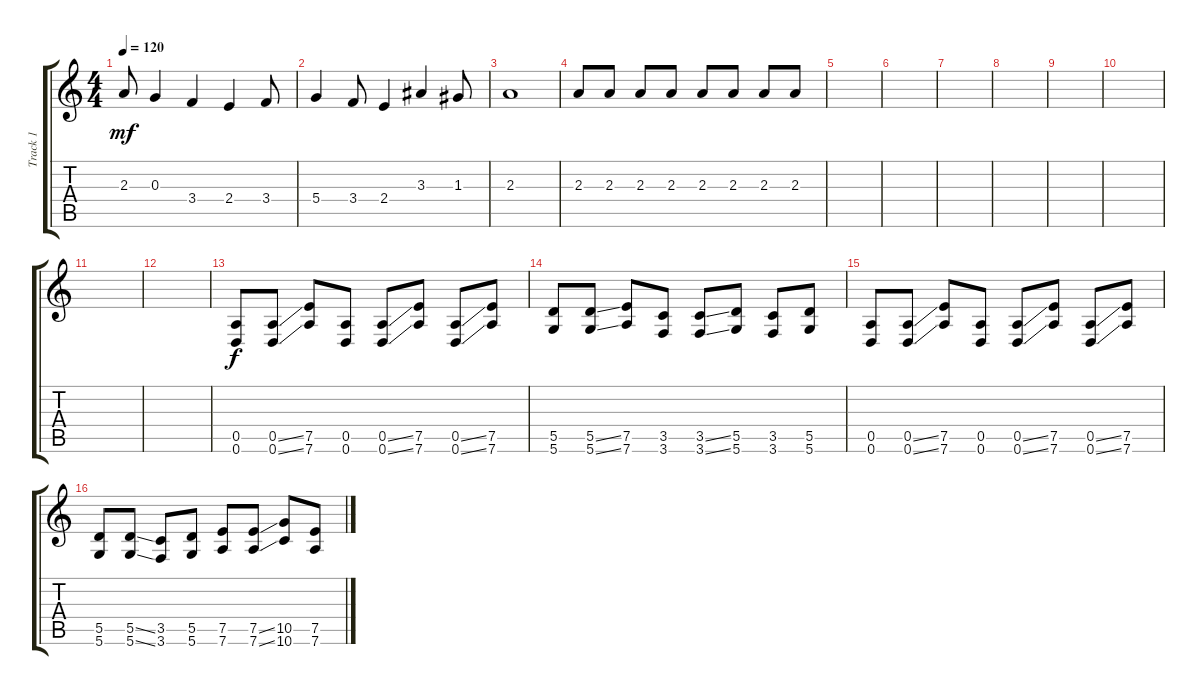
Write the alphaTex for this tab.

\track ("Track 1" "Track 1") {instrument distortionguitar}
\staff {score tabs}
\tuning (E4 B3 G3 D3 A2 D2) {hide}
\ts (4 4)
\tempo 120
\clef g2
\ks c
2.3.8{dy mf} 0.3.4 3.4.4 2.4.4 3.4.8 |
5.4.4 3.4.8 2.4.4 3.3.4 1.3.8 |
2.3.1 |
2.3.8 2.3.8 2.3.8 2.3.8 2.3.8 2.3.8 2.3.8 2.3.8 |
|
|
|
|
|
|
|
|
(0.5 0.6).8{dy f} (0.5{ss} 0.6{ss}).8 (7.5 7.6).8 (0.5 0.6).8 (0.5{ss} 0.6{ss}).8 (7.5 7.6).8 (0.5{ss} 0.6{ss}).8 (7.5 7.6).8 |
(5.5 5.6).8 (5.5{ss} 5.6{ss}).8 (7.5 7.6).8 (3.5 3.6).8 (3.5{ss} 3.6{ss}).8 (5.5 5.6).8 (3.5 3.6).8 (5.5 5.6).8 |
(0.5 0.6).8 (0.5{ss} 0.6{ss}).8 (7.5 7.6).8 (0.5 0.6).8 (0.5{ss} 0.6{ss}).8 (7.5 7.6).8 (0.5{ss} 0.6{ss}).8 (7.5 7.6).8 |
(5.5 5.6).8 (5.5{ss} 5.6{ss}).8 (3.5 3.6).8 (5.5 5.6).8 (7.5 7.6).8 (7.5{ss} 7.6{ss}).8 (10.5 10.6).8 (7.5 7.6).8
